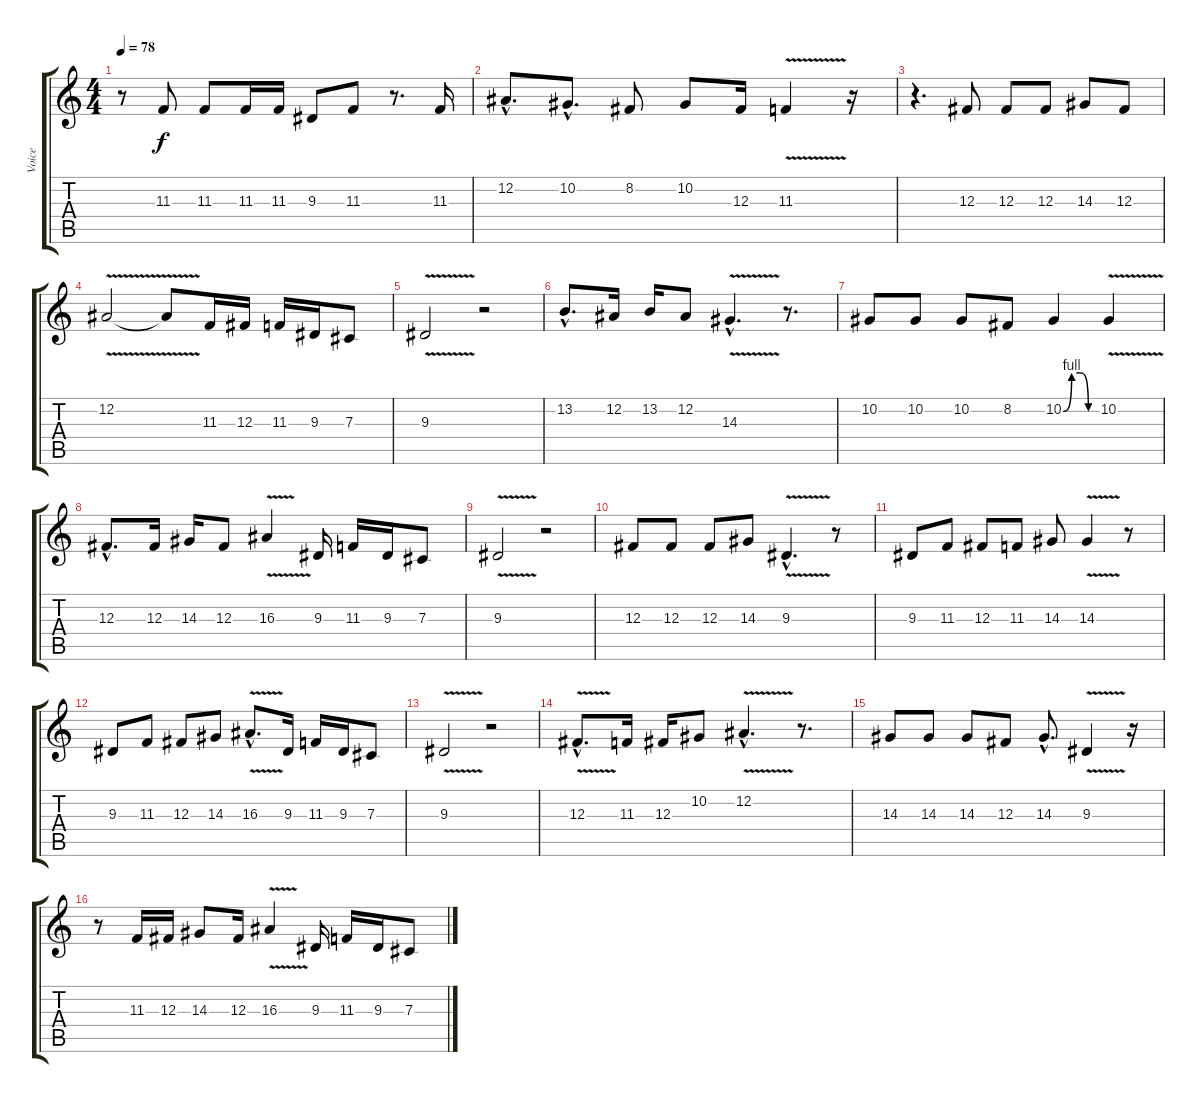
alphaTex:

\track ("Voice" "Voice") {instrument tenorsax}
\staff {score tabs}
\tuning (Eb4 Bb3 Gb3 Db3 Ab2 Eb2) {hide}
\ts (4 4)
\tempo 78
\clef g2
\ks c
r.8{dy f} 11.3.8 11.3.8 11.3.16 11.3.16 9.3.8 11.3.8 r.8{d} 11.3.16 |
12.2{hac}.8{d} 10.2{hac}.8{d} 8.2.8 10.2.8 12.3.16 11.3{v}.4 r.16 |
r.4{d} 12.3.8 12.3.8 12.3.8 14.3.8 12.3.8 |
12.2{v}.2 12.2{t}.8 11.3.16 12.3.16 11.3.16 9.3.16 7.3.8 |
9.3{v}.2 r.2 |
13.2{hac}.8{d} 12.2.16 13.2.16 12.2.8 14.3{v hac}.4{d} r.8{d} |
10.2.8 10.2.8 10.2.8 8.2.8 10.2{be (custom 0 0 15 4 30 4 45 0 60 0)}.4 10.2{v}.4 |
12.3{hac}.8{d} 12.3.16 14.3.16 12.3.8 16.3{v}.4 9.3.16 11.3.16 9.3.16 7.3.8 |
9.3{v}.2 r.2 |
12.3.8 12.3.8 12.3.8 14.3.8 9.3{v hac}.4{d} r.8 |
9.3.8 11.3.8 12.3.8 11.3.8 14.3.8 14.3{v}.4 r.8 |
9.3.8 11.3.8 12.3.8 14.3.8 16.3{v hac}.8{d} 9.3.16 11.3.16 9.3.16 7.3.8 |
9.3{v}.2 r.2 |
12.3{v hac}.8{d} 11.3.16 12.3.16 10.2.8 12.2{v hac}.4{d} r.8{d} |
14.3.8 14.3.8 14.3.8 12.3.8 14.3{hac}.8{d} 9.3{v}.4 r.16 |
r.8 11.3.16 12.3.16 14.3.8 12.3.16 16.3{v}.4 9.3.16 11.3.16 9.3.16 7.3.8
